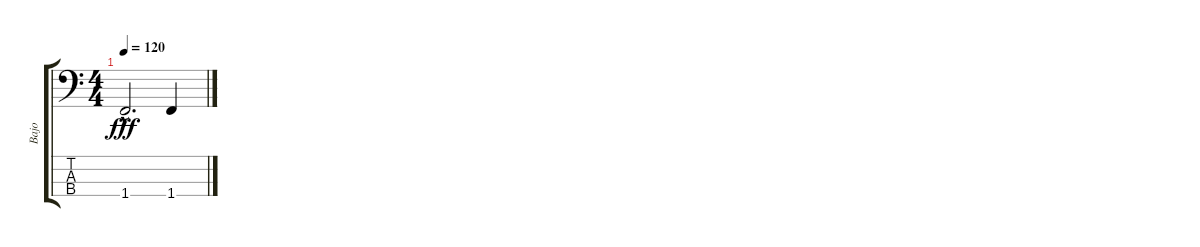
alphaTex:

\track ("Bajo" "Bajo") {instrument electricbassfinger}
\staff {score tabs}
\tuning (G2 D2 A1 E1) {hide}
\ts (4 4)
\tempo 120
\clef f4
\ks c
1.4{hac}.2{d dy fff volume 1} 1.4.4
